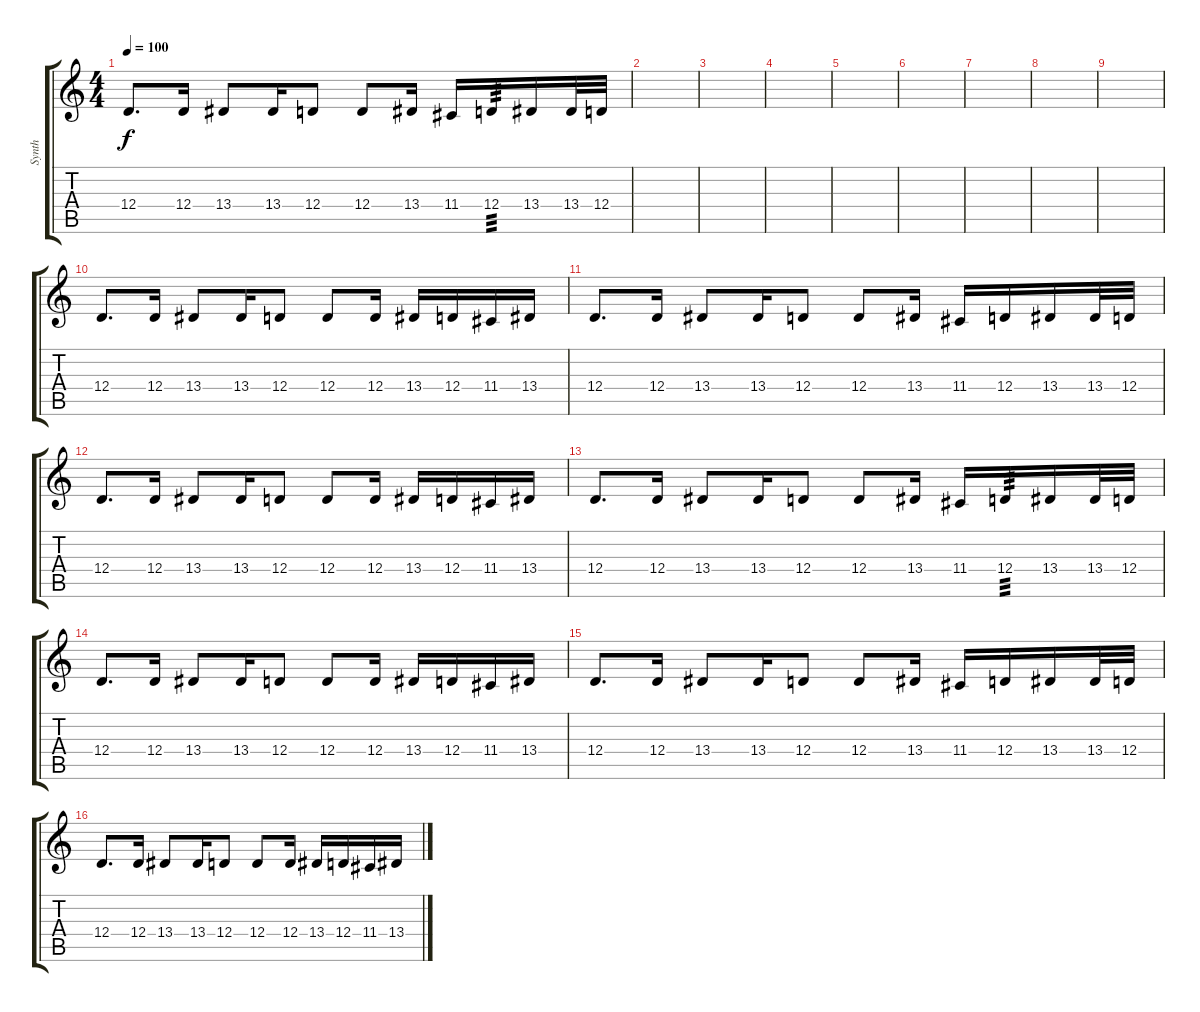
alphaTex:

\track ("Synth" "Synth") {instrument woodblock}
\staff {score tabs}
\tuning (E4 B3 G3 D3 A2 E2) {hide}
\ts (4 4)
\tempo 100
\clef g2
\ks c
12.4.8{d dy f} 12.4.16 13.4.8 13.4.16 12.4.8 12.4.8 13.4.16 11.4.16 12.4.16{tp 3} 13.4.16 13.4.32 12.4.32 |
|
|
|
|
|
|
|
|
12.4.8{d} 12.4.16 13.4.8 13.4.16 12.4.8 12.4.8 12.4.16 13.4.16 12.4.16 11.4.16 13.4.16 |
12.4.8{d} 12.4.16 13.4.8 13.4.16 12.4.8 12.4.8 13.4.16 11.4.16 12.4.16 13.4.16 13.4.32 12.4.32 |
12.4.8{d} 12.4.16 13.4.8 13.4.16 12.4.8 12.4.8 12.4.16 13.4.16 12.4.16 11.4.16 13.4.16 |
12.4.8{d} 12.4.16 13.4.8 13.4.16 12.4.8 12.4.8 13.4.16 11.4.16 12.4.16{tp 3} 13.4.16 13.4.32 12.4.32 |
12.4.8{d} 12.4.16 13.4.8 13.4.16 12.4.8 12.4.8 12.4.16 13.4.16 12.4.16 11.4.16 13.4.16 |
12.4.8{d} 12.4.16 13.4.8 13.4.16 12.4.8 12.4.8 13.4.16 11.4.16 12.4.16 13.4.16 13.4.32 12.4.32 |
12.4.8{d} 12.4.16 13.4.8 13.4.16 12.4.8 12.4.8 12.4.16 13.4.16 12.4.16 11.4.16 13.4.16
